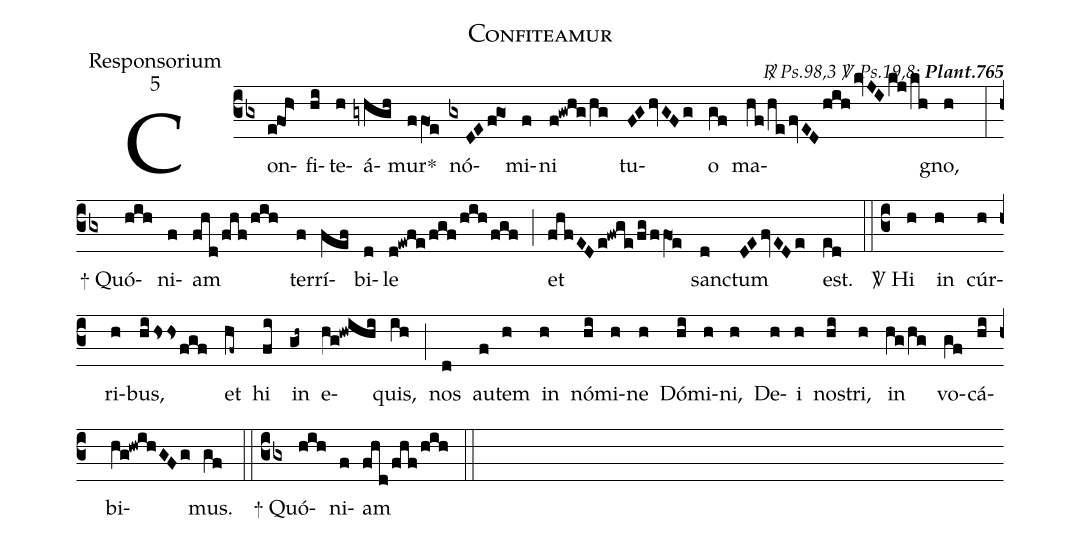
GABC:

name:Confiteamur;
office-part:Responsorium;
mode:5;
commentary:{\itshape\mdseries \Rbar\ Ps.98,3 \Vbar\  Ps.19,8;\/}  {\bfseries Plant.765};
%%
(cb3) Con(e!fo1h>)fi(hi)te(h)á(gyhgh)mur<sp>*</sp>(ffO1e) nó(gxDEf!go1)mi(f)ni(f!gwhg/hg) tu(FGhvGFg)o(gf) ma(hf/hefvEDhihkvJIkj/kh)gno,(h) (:)
<sp>+</sp> Quó(hih)ni(f)am(fhd/fhf/hih) ter(f)rí(fef)bi(d)le(d!ewfe/fgf/hih/fgf) (;)
et(fhfEDe!fwge/fg/ffO1e) sanc(d)tum(DEfvEDe) est.(ed) (::c3)
<sp>V/</sp> Hi(h) in(h) cúr(h)ri(h)bus,(hiHssfgf) et(hf~) hi(fi) in(gh~) e(hg!hwihi)quis,(ih) (;)
nos(d) au(f)tem(h) in(h) nó(hi)mi(h)ne(h) Dó(hi)mi(h)ni,(h) De(h)i(h) no(hi)stri,(h) in(hg/hg) vo(gf)cá(hi)bi(hg!hwihGFg)mus.(gf) (::cb3)
<sp>+</sp>  Quó(hih)ni(f)am(fhd/fhf/hih) (::)
